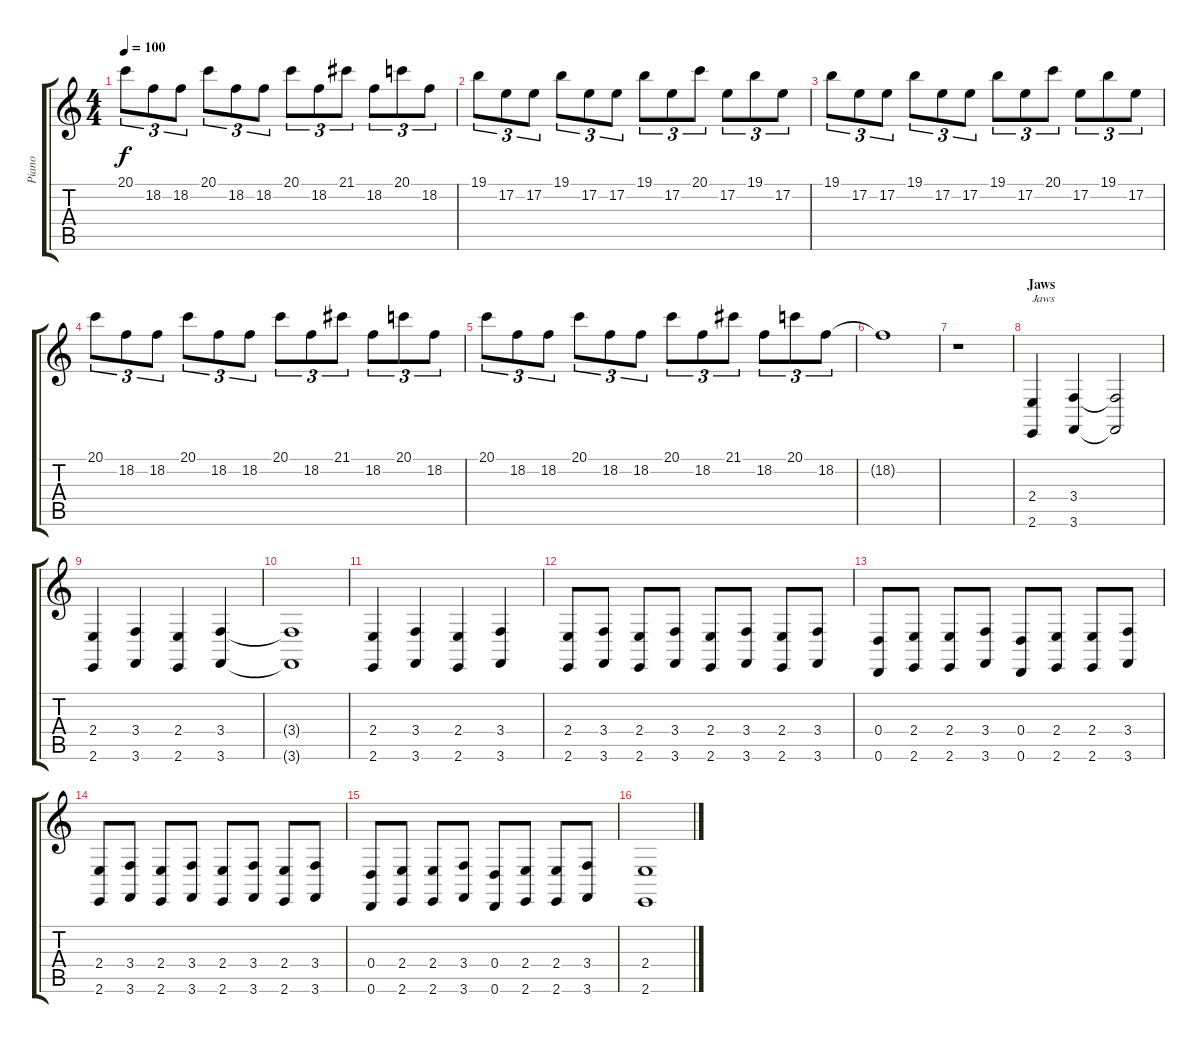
\track ("Piano" "Piano") {instrument acousticgrandpiano}
\staff {score tabs}
\tuning (E4 B3 G3 D3 A2 D2) {hide}
\ts (4 4)
\tempo 100
\clef g2
\ks c
20.1.8{tu (3 2) dy f} 18.2.8{tu (3 2)} 18.2.8{tu (3 2)} 20.1.8{tu (3 2)} 18.2.8{tu (3 2)} 18.2.8{tu (3 2)} 20.1.8{tu (3 2)} 18.2.8{tu (3 2)} 21.1.8{tu (3 2)} 18.2.8{tu (3 2)} 20.1.8{tu (3 2)} 18.2.8{tu (3 2)} |
19.1.8{tu (3 2)} 17.2.8{tu (3 2)} 17.2.8{tu (3 2)} 19.1.8{tu (3 2)} 17.2.8{tu (3 2)} 17.2.8{tu (3 2)} 19.1.8{tu (3 2)} 17.2.8{tu (3 2)} 20.1.8{tu (3 2)} 17.2.8{tu (3 2)} 19.1.8{tu (3 2)} 17.2.8{tu (3 2)} |
19.1.8{tu (3 2)} 17.2.8{tu (3 2)} 17.2.8{tu (3 2)} 19.1.8{tu (3 2)} 17.2.8{tu (3 2)} 17.2.8{tu (3 2)} 19.1.8{tu (3 2)} 17.2.8{tu (3 2)} 20.1.8{tu (3 2)} 17.2.8{tu (3 2)} 19.1.8{tu (3 2)} 17.2.8{tu (3 2)} |
20.1.8{tu (3 2)} 18.2.8{tu (3 2)} 18.2.8{tu (3 2)} 20.1.8{tu (3 2)} 18.2.8{tu (3 2)} 18.2.8{tu (3 2)} 20.1.8{tu (3 2)} 18.2.8{tu (3 2)} 21.1.8{tu (3 2)} 18.2.8{tu (3 2)} 20.1.8{tu (3 2)} 18.2.8{tu (3 2)} |
20.1.8{tu (3 2)} 18.2.8{tu (3 2)} 18.2.8{tu (3 2)} 20.1.8{tu (3 2)} 18.2.8{tu (3 2)} 18.2.8{tu (3 2)} 20.1.8{tu (3 2)} 18.2.8{tu (3 2)} 21.1.8{tu (3 2)} 18.2.8{tu (3 2)} 20.1.8{tu (3 2)} 18.2.8{tu (3 2)} |
18.2{t}.1 |
r.1 |
\section ("" "Jaws")
(2.4 2.6).4{txt "Jaws"} (3.4 3.6).4 (3.4{t} 3.6{t}).2 |
(2.4 2.6).4 (3.4 3.6).4 (2.4 2.6).4 (3.4 3.6).4 |
(3.4{t} 3.6{t}).1 |
(2.4 2.6).4 (3.4 3.6).4 (2.4 2.6).4 (3.4 3.6).4 |
(2.4 2.6).8 (3.4 3.6).8 (2.4 2.6).8 (3.4 3.6).8 (2.4 2.6).8 (3.4 3.6).8 (2.4 2.6).8 (3.4 3.6).8 |
(0.4 0.6).8 (2.4 2.6).8 (2.4 2.6).8 (3.4 3.6).8 (0.4 0.6).8 (2.4 2.6).8 (2.4 2.6).8 (3.4 3.6).8 |
(2.4 2.6).8 (3.4 3.6).8 (2.4 2.6).8 (3.4 3.6).8 (2.4 2.6).8 (3.4 3.6).8 (2.4 2.6).8 (3.4 3.6).8 |
(0.4 0.6).8 (2.4 2.6).8 (2.4 2.6).8 (3.4 3.6).8 (0.4 0.6).8 (2.4 2.6).8 (2.4 2.6).8 (3.4 3.6).8 |
(2.4 2.6).1
